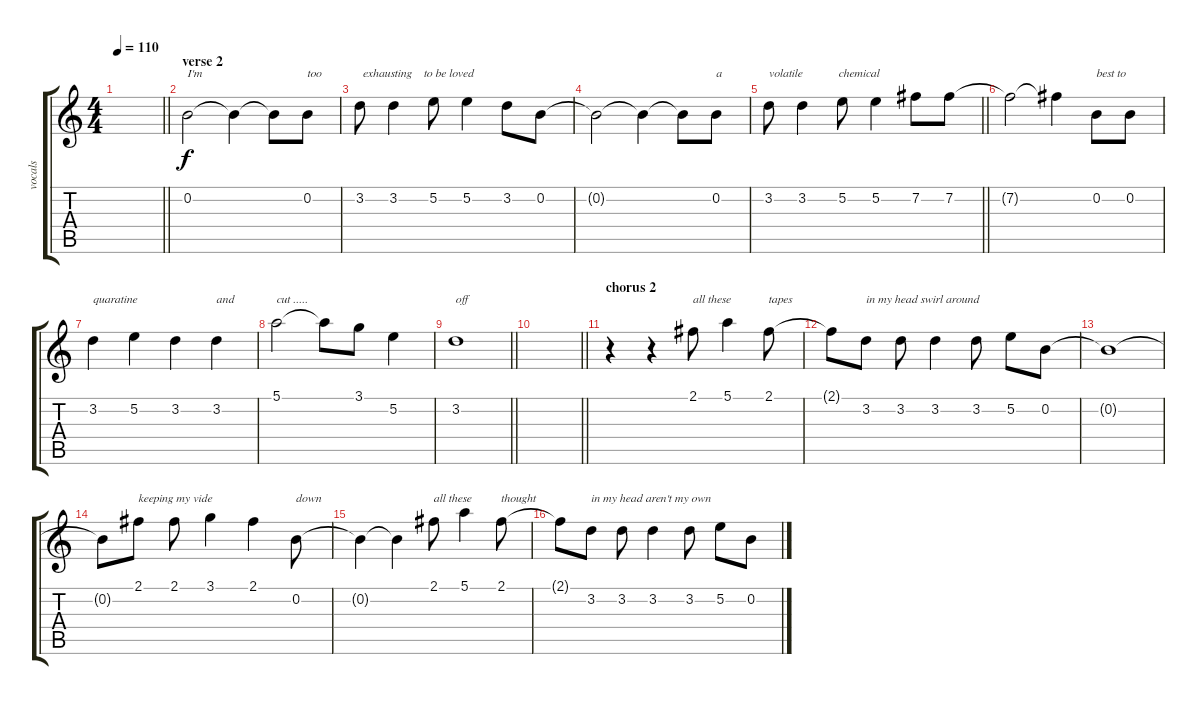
\track ("vocals" "vocals") {instrument electricguitarjazz}
\staff {score tabs}
\tuning (E4 B3 G3 D3 A2 E2) {hide}
\ts (4 4)
\tempo 110
\clef g2
\barLineRight lightlight
\ks c
|
\section ("" "verse 2")
0.2.2{txt "I'm"} 0.2{t}.4 0.2{t}.8 0.2.8{txt "too    "} |
3.2.8{txt " exhausting    to be loved"} 3.2.4 5.2.8 5.2.4 3.2.8 0.2.8 |
0.2{t}.2 0.2{t}.4 0.2{t}.8 0.2.8{txt "a         "} |
\barLineRight lightlight
3.2.8{txt "volatile            chemical"} 3.2.4 5.2.8 5.2.4 7.2.8 7.2.8 |
7.2{t}.2 7.2{t}.4 0.2.8{txt "best to"} 0.2.8 |
3.2.4{txt "quaratine"} 5.2.4 3.2.4 3.2.4{txt "and"} |
5.1.2{txt "cut ....."} 5.1{t}.8 3.1.8 5.2.4 |
\barLineRight lightlight
3.2.1{txt "off"} |
\barLineRight lightlight
|
\section ("" "chorus 2")
r.4 r.4 2.1.8{txt "all these"} 5.1.4 2.1.8{txt "tapes"} |
2.1{t}.8 3.2.8{txt "in my head swirl around"} 3.2.8 3.2.4 3.2.8 5.2.8 0.2.8 |
0.2{t}.1 |
0.2{t}.8 2.1.8{txt "keeping my vide"} 2.1.8 3.1.4 2.1.4 0.2.8{txt "down"} |
0.2{t}.4 0.2{t}.4 2.1.8{txt "all these"} 5.1.4 2.1.8{txt "thought"} |
2.1{t}.8 3.2.8{txt "in my head aren't my own"} 3.2.8 3.2.4 3.2.8 5.2.8 0.2.8
